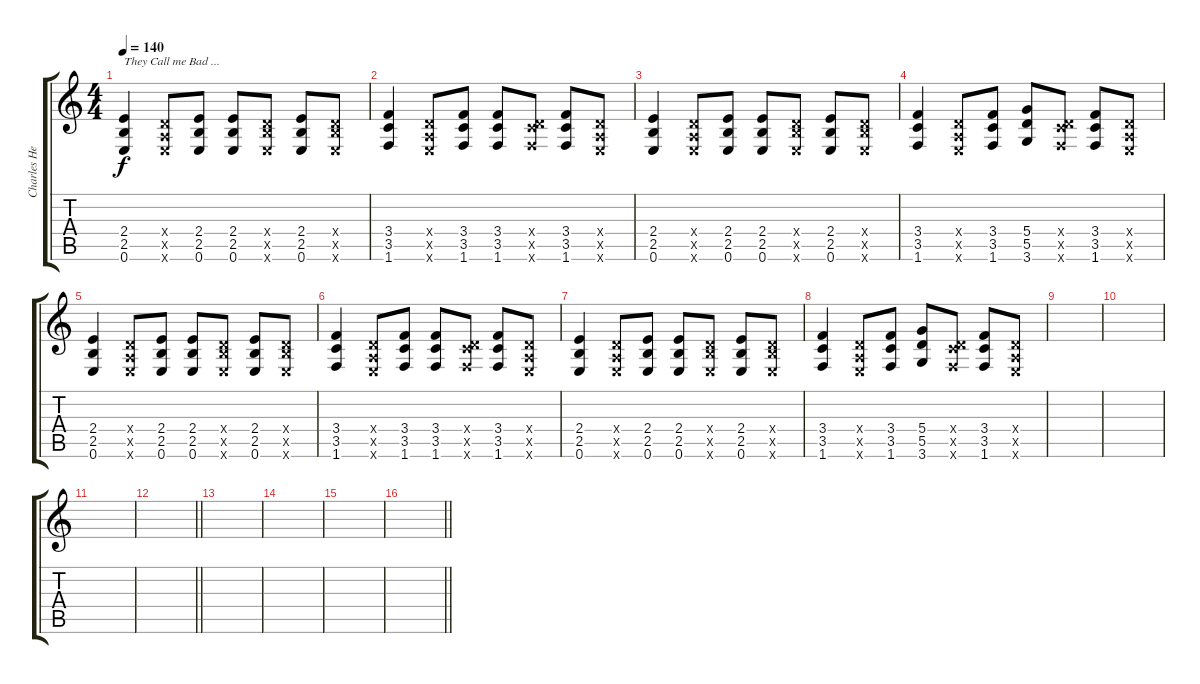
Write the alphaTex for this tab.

\track ("Charles Hedger" "Charles He") {instrument distortionguitar}
\staff {score tabs}
\tuning (E4 B3 G3 D3 A2 E2) {hide}
\ts (4 4)
\tempo 140
\clef g2
\ks c
(2.4 2.5 0.6).4{txt "They Call me Bad ..." dy f} (0.4{x} 0.5{x} 0.6{x}).8 (2.4 2.5 0.6).8 (2.4 2.5 0.6).8 (0.4{x} 2.5{x} 0.6{x}).8 (2.4 2.5 0.6).8 (0.4{x} 2.5{x} 0.6{x}).8 |
(3.4 3.5 1.6).4 (0.4{x} 0.5{x} 0.6{x}).8 (3.4 3.5 1.6).8 (3.4 3.5 1.6).8 (0.4{x} 3.5{x} 1.6{x}).8 (3.4 3.5 1.6).8 (0.4{x} 0.5{x} 0.6{x}).8 |
(2.4 2.5 0.6).4 (0.4{x} 0.5{x} 0.6{x}).8 (2.4 2.5 0.6).8 (2.4 2.5 0.6).8 (0.4{x} 2.5{x} 0.6{x}).8 (2.4 2.5 0.6).8 (0.4{x} 2.5{x} 0.6{x}).8 |
(3.4 3.5 1.6).4 (0.4{x} 0.5{x} 0.6{x}).8 (3.4 3.5 1.6).8 (5.4 5.5 3.6).8 (0.4{x} 3.5{x} 1.6{x}).8 (3.4 3.5 1.6).8 (0.4{x} 0.5{x} 0.6{x}).8 |
(2.4 2.5 0.6).4 (0.4{x} 0.5{x} 0.6{x}).8 (2.4 2.5 0.6).8 (2.4 2.5 0.6).8 (0.4{x} 2.5{x} 0.6{x}).8 (2.4 2.5 0.6).8 (0.4{x} 2.5{x} 0.6{x}).8 |
(3.4 3.5 1.6).4 (0.4{x} 0.5{x} 0.6{x}).8 (3.4 3.5 1.6).8 (3.4 3.5 1.6).8 (0.4{x} 3.5{x} 1.6{x}).8 (3.4 3.5 1.6).8 (0.4{x} 0.5{x} 0.6{x}).8 |
(2.4 2.5 0.6).4 (0.4{x} 0.5{x} 0.6{x}).8 (2.4 2.5 0.6).8 (2.4 2.5 0.6).8 (0.4{x} 2.5{x} 0.6{x}).8 (2.4 2.5 0.6).8 (0.4{x} 2.5{x} 0.6{x}).8 |
(3.4 3.5 1.6).4 (0.4{x} 0.5{x} 0.6{x}).8 (3.4 3.5 1.6).8 (5.4 5.5 3.6).8 (0.4{x} 3.5{x} 1.6{x}).8 (3.4 3.5 1.6).8 (0.4{x} 0.5{x} 0.6{x}).8 |
|
|
|
\barLineRight lightlight
|
|
|
|
\barLineRight lightlight
